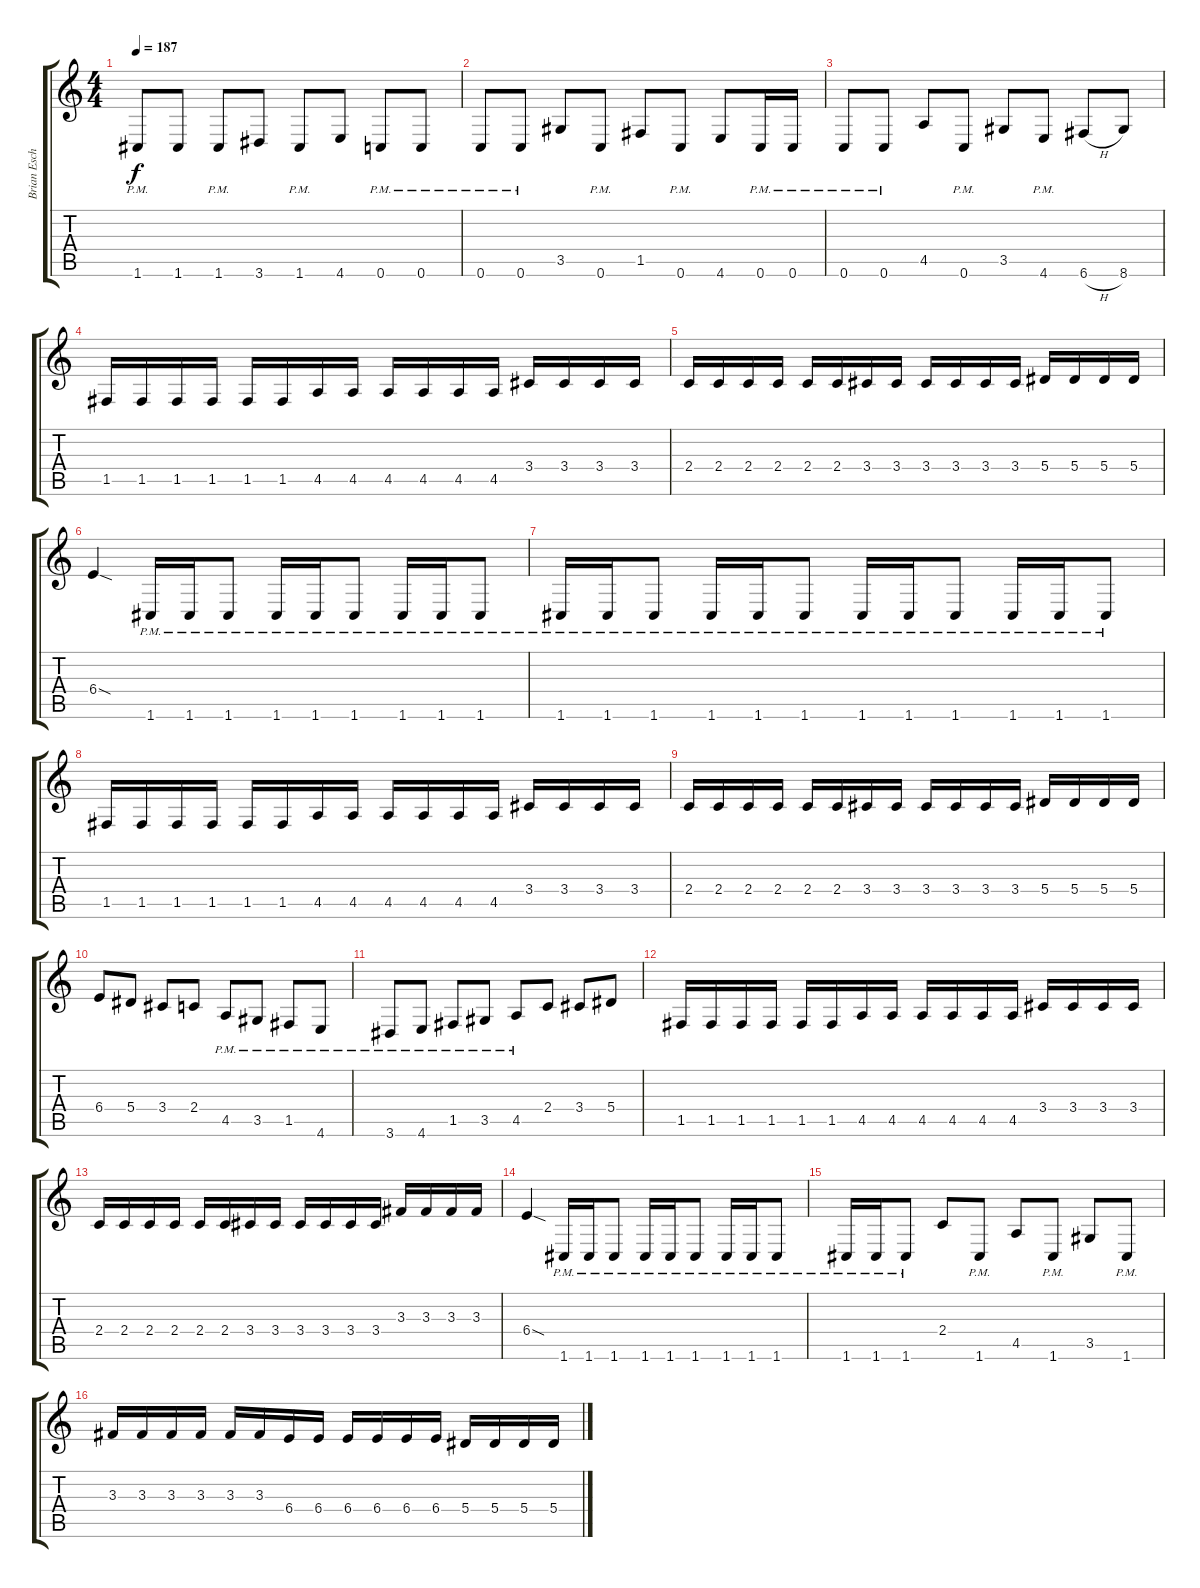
\track ("Brian Eschbach (Lead Guitar)" "Brian Esch") {instrument distortionguitar}
\staff {score tabs}
\tuning (C4 G3 Eb3 Bb2 F2 C2) {hide}
\ts (4 4)
\tempo 187
\clef g2
\ks c
1.6{pm}.8{dy f} 1.6.8 1.6{pm}.8 3.6.8 1.6{pm}.8 4.6.8 0.6{pm}.8 0.6{pm}.8 |
0.6{pm}.8 0.6{pm}.8 3.5.8 0.6{pm}.8 1.5.8 0.6{pm}.8 4.6.8 0.6{pm}.16 0.6{pm}.16 |
0.6{pm}.8 0.6{pm}.8 4.5.8 0.6{pm}.8 3.5.8 4.6{pm}.8 6.6{h}.8 8.6.8 |
1.5.16 1.5.16 1.5.16 1.5.16 1.5.16 1.5.16 4.5.16 4.5.16 4.5.16 4.5.16 4.5.16 4.5.16 3.4.16 3.4.16 3.4.16 3.4.16 |
2.4.16 2.4.16 2.4.16 2.4.16 2.4.16 2.4.16 3.4.16 3.4.16 3.4.16 3.4.16 3.4.16 3.4.16 5.4.16 5.4.16 5.4.16 5.4.16 |
6.4{sod}.4 1.6{pm}.16 1.6{pm}.16 1.6{pm}.8 1.6{pm}.16 1.6{pm}.16 1.6{pm}.8 1.6{pm}.16 1.6{pm}.16 1.6{pm}.8 |
1.6{pm}.16 1.6{pm}.16 1.6{pm}.8 1.6{pm}.16 1.6{pm}.16 1.6{pm}.8 1.6{pm}.16 1.6{pm}.16 1.6{pm}.8 1.6{pm}.16 1.6{pm}.16 1.6{pm}.8 |
1.5.16 1.5.16 1.5.16 1.5.16 1.5.16 1.5.16 4.5.16 4.5.16 4.5.16 4.5.16 4.5.16 4.5.16 3.4.16 3.4.16 3.4.16 3.4.16 |
2.4.16 2.4.16 2.4.16 2.4.16 2.4.16 2.4.16 3.4.16 3.4.16 3.4.16 3.4.16 3.4.16 3.4.16 5.4.16 5.4.16 5.4.16 5.4.16 |
6.4.8 5.4.8 3.4.8 2.4.8 4.5{pm}.8 3.5{pm}.8 1.5{pm}.8 4.6{pm}.8 |
3.6{pm}.8 4.6{pm}.8 1.5{pm}.8 3.5{pm}.8 4.5{pm}.8 2.4.8 3.4.8 5.4.8 |
1.5.16 1.5.16 1.5.16 1.5.16 1.5.16 1.5.16 4.5.16 4.5.16 4.5.16 4.5.16 4.5.16 4.5.16 3.4.16 3.4.16 3.4.16 3.4.16 |
2.4.16 2.4.16 2.4.16 2.4.16 2.4.16 2.4.16 3.4.16 3.4.16 3.4.16 3.4.16 3.4.16 3.4.16 3.3.16 3.3.16 3.3.16 3.3.16 |
6.4{sod}.4 1.6{pm}.16 1.6{pm}.16 1.6{pm}.8 1.6{pm}.16 1.6{pm}.16 1.6{pm}.8 1.6{pm}.16 1.6{pm}.16 1.6{pm}.8 |
1.6{pm}.16 1.6{pm}.16 1.6{pm}.8 2.4.8 1.6{pm}.8 4.5.8 1.6{pm}.8 3.5.8 1.6{pm}.8 |
3.3.16 3.3.16 3.3.16 3.3.16 3.3.16 3.3.16 6.4.16 6.4.16 6.4.16 6.4.16 6.4.16 6.4.16 5.4.16 5.4.16 5.4.16 5.4.16
